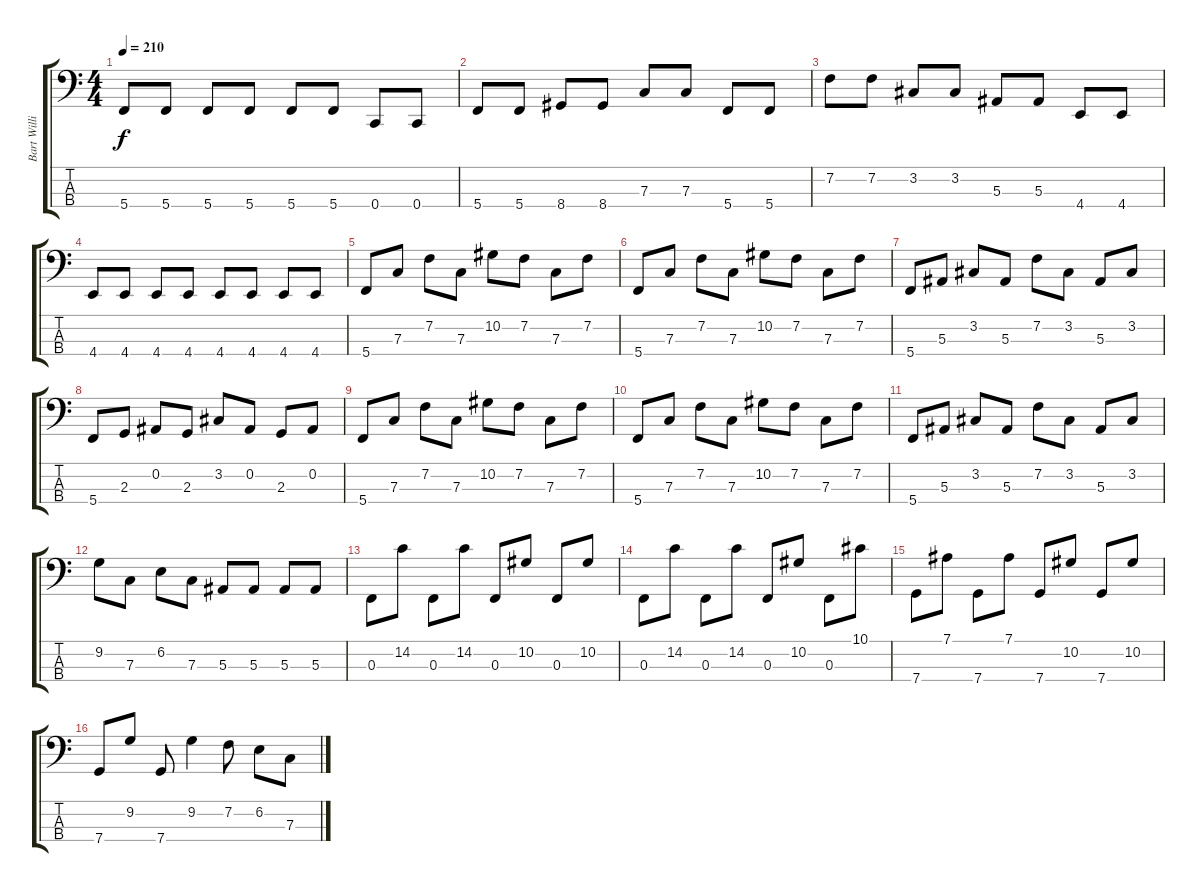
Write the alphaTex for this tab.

\track ("Bart Williams Bass" "Bart Willi") {instrument electricbassfinger}
\staff {score tabs}
\tuning (Eb2 Bb1 F1 C1) {hide}
\ts (4 4)
\tempo 210
\clef f4
\ks c
5.4.8{dy f} 5.4.8 5.4.8 5.4.8 5.4.8 5.4.8 0.4.8 0.4.8 |
5.4.8 5.4.8 8.4.8 8.4.8 7.3.8 7.3.8 5.4.8 5.4.8 |
7.2.8 7.2.8 3.2.8 3.2.8 5.3.8 5.3.8 4.4.8 4.4.8 |
4.4.8 4.4.8 4.4.8 4.4.8 4.4.8 4.4.8 4.4.8 4.4.8 |
5.4.8 7.3.8 7.2.8 7.3.8 10.2.8 7.2.8 7.3.8 7.2.8 |
5.4.8 7.3.8 7.2.8 7.3.8 10.2.8 7.2.8 7.3.8 7.2.8 |
5.4.8 5.3.8 3.2.8 5.3.8 7.2.8 3.2.8 5.3.8 3.2.8 |
5.4.8 2.3.8 0.2.8 2.3.8 3.2.8 0.2.8 2.3.8 0.2.8 |
5.4.8 7.3.8 7.2.8 7.3.8 10.2.8 7.2.8 7.3.8 7.2.8 |
5.4.8 7.3.8 7.2.8 7.3.8 10.2.8 7.2.8 7.3.8 7.2.8 |
5.4.8 5.3.8 3.2.8 5.3.8 7.2.8 3.2.8 5.3.8 3.2.8 |
9.2.8 7.3.8 6.2.8 7.3.8 5.3.8 5.3.8 5.3.8 5.3.8 |
0.3.8 14.2.8 0.3.8 14.2.8 0.3.8 10.2.8 0.3.8 10.2.8 |
0.3.8 14.2.8 0.3.8 14.2.8 0.3.8 10.2.8 0.3.8 10.1.8 |
7.4.8 7.1.8 7.4.8 7.1.8 7.4.8 10.2.8 7.4.8 10.2.8 |
7.4.8 9.2.8 7.4.8 9.2.4 7.2.8 6.2.8 7.3.8
